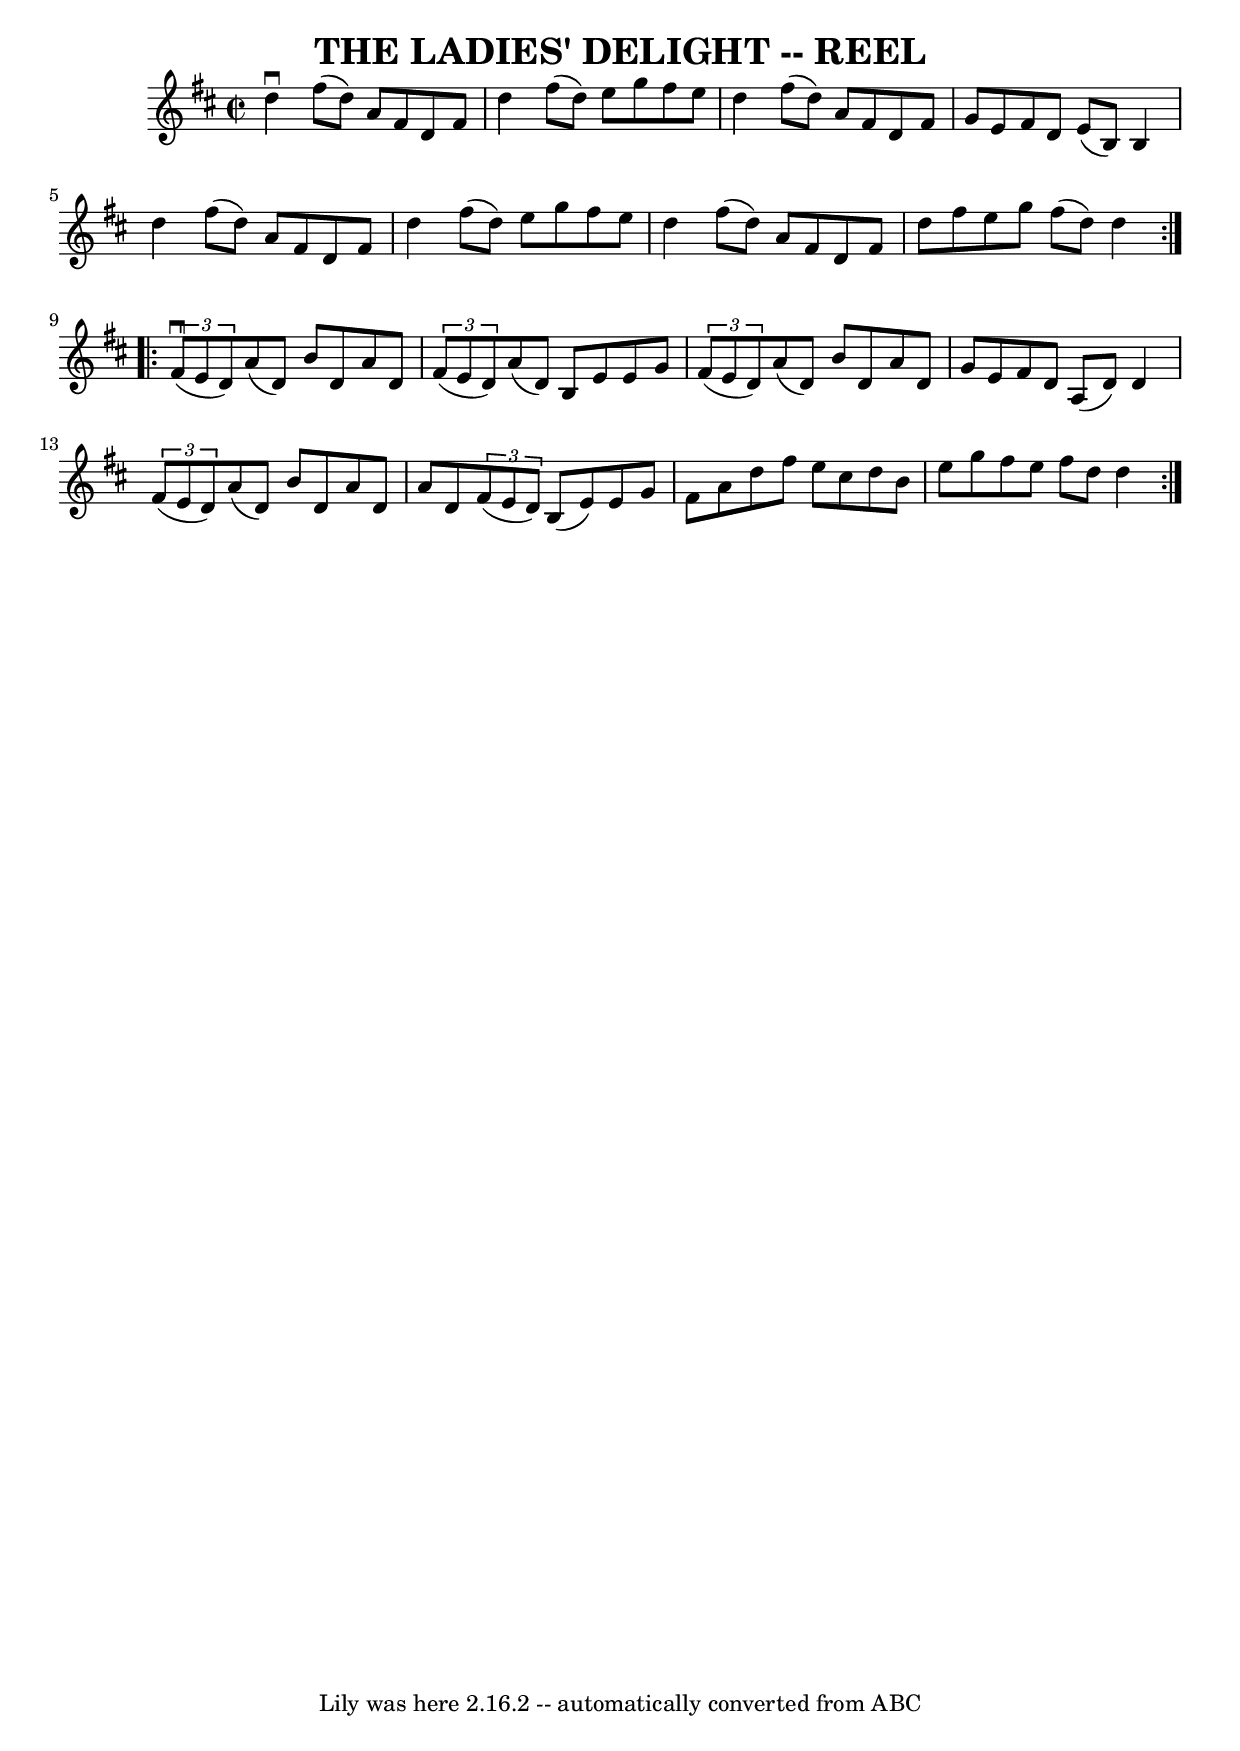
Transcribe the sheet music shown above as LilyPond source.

\version "2.16.2"
\include "Mammoth.ily"
\header {
  %% book = "Ryan's Mammoth Collection of Fiddle Tunes"
  crossRefNumber = "1"
  footnotes = ""
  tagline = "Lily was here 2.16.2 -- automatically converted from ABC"
  title = "THE LADIES' DELIGHT -- REEL"

}
voicedefault =  {


  \override Staff.TimeSignature #'style = #'C
  \time 2/2 
  \key d \major
   
  \repeat volta 2 {
    d''4^\downbow fis''8 (d''8 
    ) a'8 fis'8 d'8 fis'8    |
    d''4 fis''8 (d''8)   
    e''8 g''8 fis''8 e''8    |
    d''4 fis''8 (d''8) a'8  
    fis'8 d'8 fis'8    |
    g'8 e'8 fis'8 d'8 e'8 (b8  
    -) b4        |
    d''4 fis''8 (d''8) a'8 fis'8 d'8    
    fis'8    |
    d''4 fis''8 (d''8) e''8 g''8 fis''8    
    e''8    |
    d''4 fis''8 (d''8) a'8 fis'8 d'8 fis'8   
    |
    d''8 fis''8 e''8 g''8 fis''8 (d''8) d''4    
  }   
  
  \repeat volta 2 {
    \times 2/3 { fis'8 (^\downbow e'8 d'8) 
	       } a'8 
    (d'8) b'8 d'8 a'8 d'8    |
    \times 2/3 { fis'8 (
		 e'8 d'8) 
	       } a'8 (d'8) b8 e'8 e'8 g'8    |
    
    \times 2/3 { fis'8 (e'8 d'8) 
	       } a'8 (d'8) b'8 d'8 a'8 
    d'8    |
    g'8 e'8 fis'8 d'8 a8 (d'8) d'4        
    |
    \times 2/3 { fis'8 (e'8 d'8) 
	       } a'8 (d'8) b'8    
    d'8 a'8 d'8    |
    a'8 d'8    \times 2/3 { fis'8 (e'8    
			    d'8) 
			  } b8 (e'8) e'8 g'8    |
    fis'8 a'8 d''8    
    fis''8 e''8 cis''8 d''8 b'8    |
    e''8 g''8 fis''8    
    e''8 fis''8 d''8 d''4    
  }   

}

\score{
  <<

    \context Staff="default"
    {
      \voicedefault 
      
    }

  >>
  \layout {
    
  }
  \midi {
  }

}
